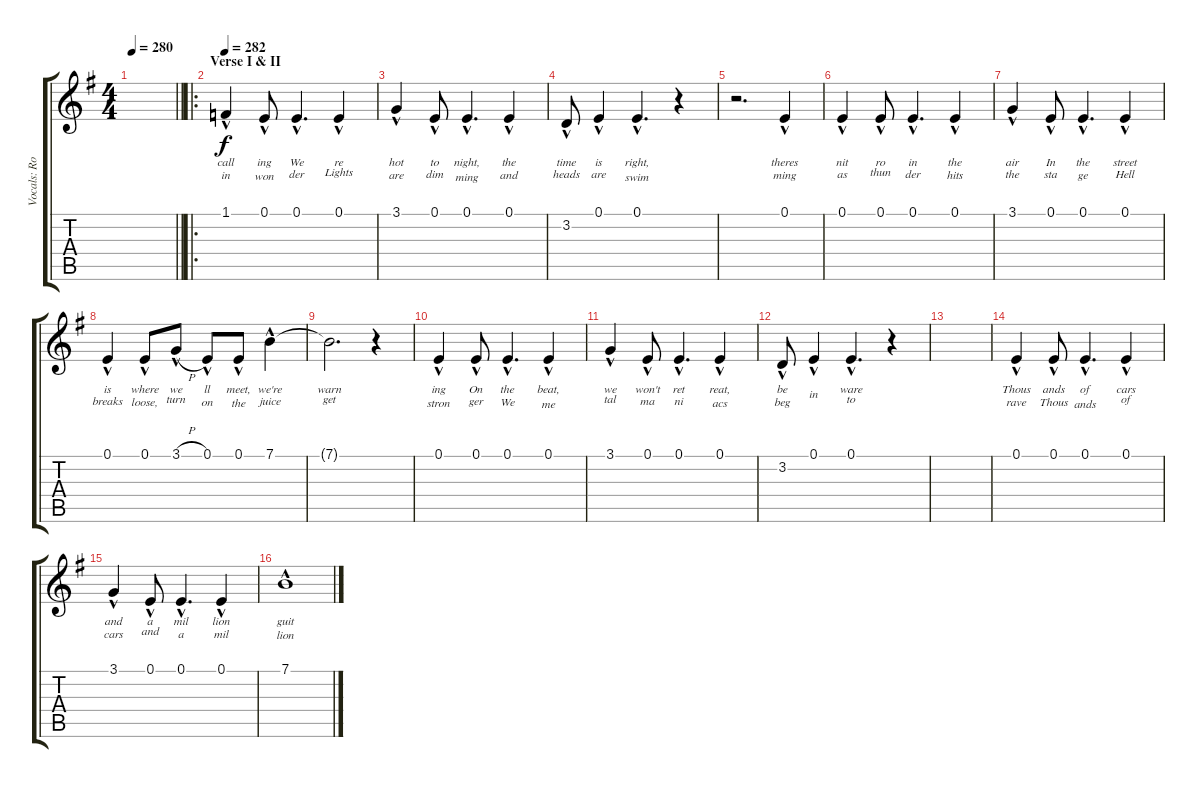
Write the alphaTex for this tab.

\track ("Vocals: Rob" "Vocals: Ro") {instrument lead2sawtooth}
\staff {score tabs}
\tuning (E4 B3 G3 D3 A2 E2) {hide}
\ts (4 4)
\tempo 280
\clef g2
\barLineRight lightlight
\ks g
|
\ro
\section ("" "Verse I & II")
\tempo 282
1.1{hac}.4{lyrics (0 "call") lyrics (1 "in") lyrics (2 "") lyrics (3 "") lyrics (4 "")} 0.1{hac}.8{lyrics (0 "ing") lyrics (1 "won") lyrics (2 "") lyrics (3 "") lyrics (4 "")} 0.1{hac}.4{d lyrics (0 "We") lyrics (1 "der") lyrics (2 "") lyrics (3 "") lyrics (4 "")} 0.1{hac}.4{lyrics (0 "re") lyrics (1 "Lights") lyrics (2 "") lyrics (3 "") lyrics (4 "")} |
3.1{hac}.4{lyrics (0 "hot") lyrics (1 "are") lyrics (2 "") lyrics (3 "") lyrics (4 "")} 0.1{hac}.8{lyrics (0 "to") lyrics (1 "dim") lyrics (2 "") lyrics (3 "") lyrics (4 "")} 0.1{hac}.4{d lyrics (0 "night,") lyrics (1 "ming") lyrics (2 "") lyrics (3 "") lyrics (4 "")} 0.1{hac}.4{lyrics (0 "the") lyrics (1 "and") lyrics (2 "") lyrics (3 "") lyrics (4 "")} |
3.2{hac}.8{lyrics (0 "time") lyrics (1 "heads") lyrics (2 "") lyrics (3 "") lyrics (4 "")} 0.1{hac}.4{lyrics (0 "is") lyrics (1 "are") lyrics (2 "") lyrics (3 "") lyrics (4 "")} 0.1{hac}.4{d lyrics (0 "right,") lyrics (1 "swim") lyrics (2 "") lyrics (3 "") lyrics (4 "")} r.4 |
r.2{d} 0.1{hac}.4{lyrics (0 "theres") lyrics (1 "ming") lyrics (2 "") lyrics (3 "") lyrics (4 "")} |
0.1{hac}.4{lyrics (0 "nit") lyrics (1 "as") lyrics (2 "") lyrics (3 "") lyrics (4 "")} 0.1{hac}.8{lyrics (0 "ro") lyrics (1 "thun") lyrics (2 "") lyrics (3 "") lyrics (4 "")} 0.1{hac}.4{d lyrics (0 "in") lyrics (1 "der") lyrics (2 "") lyrics (3 "") lyrics (4 "")} 0.1{hac}.4{lyrics (0 "the") lyrics (1 "hits") lyrics (2 "") lyrics (3 "") lyrics (4 "")} |
3.1{hac}.4{lyrics (0 "air") lyrics (1 "the") lyrics (2 "") lyrics (3 "") lyrics (4 "")} 0.1{hac}.8{lyrics (0 "In") lyrics (1 "sta") lyrics (2 "") lyrics (3 "") lyrics (4 "")} 0.1{hac}.4{d lyrics (0 "the") lyrics (1 "ge") lyrics (2 "") lyrics (3 "") lyrics (4 "")} 0.1{hac}.4{lyrics (0 "street") lyrics (1 "Hell") lyrics (2 "") lyrics (3 "") lyrics (4 "")} |
0.1{hac}.4{lyrics (0 "is") lyrics (1 "breaks") lyrics (2 "") lyrics (3 "") lyrics (4 "")} 0.1{hac}.8{lyrics (0 "where") lyrics (1 "loose,") lyrics (2 "") lyrics (3 "") lyrics (4 "")} 3.1{h hac}.8{lyrics (0 "we") lyrics (1 "turn") lyrics (2 "") lyrics (3 "") lyrics (4 "")} 0.1{hac}.8{lyrics (0 "ll") lyrics (1 "on") lyrics (2 "") lyrics (3 "") lyrics (4 "")} 0.1{hac}.8{lyrics (0 "meet,") lyrics (1 "the") lyrics (2 "") lyrics (3 "") lyrics (4 "")} 7.1{hac}.4{lyrics (0 "we're") lyrics (1 "juice") lyrics (2 "") lyrics (3 "") lyrics (4 "")} |
7.1{t}.2{d lyrics (0 "warn") lyrics (1 "get") lyrics (2 "") lyrics (3 "") lyrics (4 "")} r.4 |
0.1{hac}.4{lyrics (0 "ing") lyrics (1 "stron") lyrics (2 "") lyrics (3 "") lyrics (4 "")} 0.1{hac}.8{lyrics (0 "On") lyrics (1 "ger") lyrics (2 "") lyrics (3 "") lyrics (4 "")} 0.1{hac}.4{d lyrics (0 "the") lyrics (1 "We") lyrics (2 "") lyrics (3 "") lyrics (4 "")} 0.1{hac}.4{lyrics (0 "beat,") lyrics (1 "me") lyrics (2 "") lyrics (3 "") lyrics (4 "")} |
3.1{hac}.4{lyrics (0 "we") lyrics (1 "tal") lyrics (2 "") lyrics (3 "") lyrics (4 "")} 0.1{hac}.8{lyrics (0 "won't") lyrics (1 "ma") lyrics (2 "") lyrics (3 "") lyrics (4 "")} 0.1{hac}.4{d lyrics (0 "ret") lyrics (1 "ni") lyrics (2 "") lyrics (3 "") lyrics (4 "")} 0.1{hac}.4{lyrics (0 "reat,") lyrics (1 "acs") lyrics (2 "") lyrics (3 "") lyrics (4 "")} |
3.2{hac}.8{lyrics (0 "be") lyrics (1 "beg") lyrics (2 "") lyrics (3 "") lyrics (4 "")} 0.1{hac}.4{lyrics (0 "") lyrics (1 "in") lyrics (2 "") lyrics (3 "") lyrics (4 "")} 0.1{hac}.4{d lyrics (0 "ware") lyrics (1 "to") lyrics (2 "") lyrics (3 "") lyrics (4 "")} r.4 |
|
0.1{hac}.4{lyrics (0 "Thous") lyrics (1 "rave") lyrics (2 "") lyrics (3 "") lyrics (4 "")} 0.1{hac}.8{lyrics (0 "ands") lyrics (1 "Thous") lyrics (2 "") lyrics (3 "") lyrics (4 "")} 0.1{hac}.4{d lyrics (0 "of") lyrics (1 "ands") lyrics (2 "") lyrics (3 "") lyrics (4 "")} 0.1{hac}.4{lyrics (0 "cars") lyrics (1 "of") lyrics (2 "") lyrics (3 "") lyrics (4 "")} |
3.1{hac}.4{lyrics (0 "and") lyrics (1 "cars") lyrics (2 "") lyrics (3 "") lyrics (4 "")} 0.1{hac}.8{lyrics (0 "a") lyrics (1 "and") lyrics (2 "") lyrics (3 "") lyrics (4 "")} 0.1{hac}.4{d lyrics (0 "mil") lyrics (1 "a") lyrics (2 "") lyrics (3 "") lyrics (4 "")} 0.1{hac}.4{lyrics (0 "lion") lyrics (1 "mil") lyrics (2 "") lyrics (3 "") lyrics (4 "")} |
7.1{hac}.1{lyrics (0 "guit") lyrics (1 "lion") lyrics (2 "") lyrics (3 "") lyrics (4 "")}
